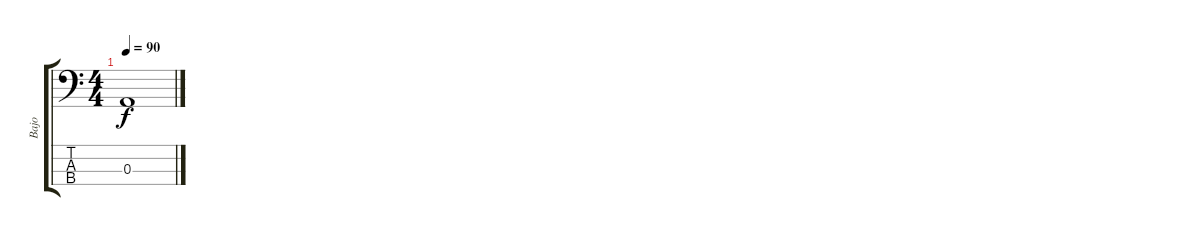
\track ("Bajo" "Bajo") {instrument electricbassfinger}
\staff {score tabs}
\tuning (G2 D2 A1 E1) {hide}
\ts (4 4)
\tempo 90
\clef f4
\ks c
0.3.1{dy f}
